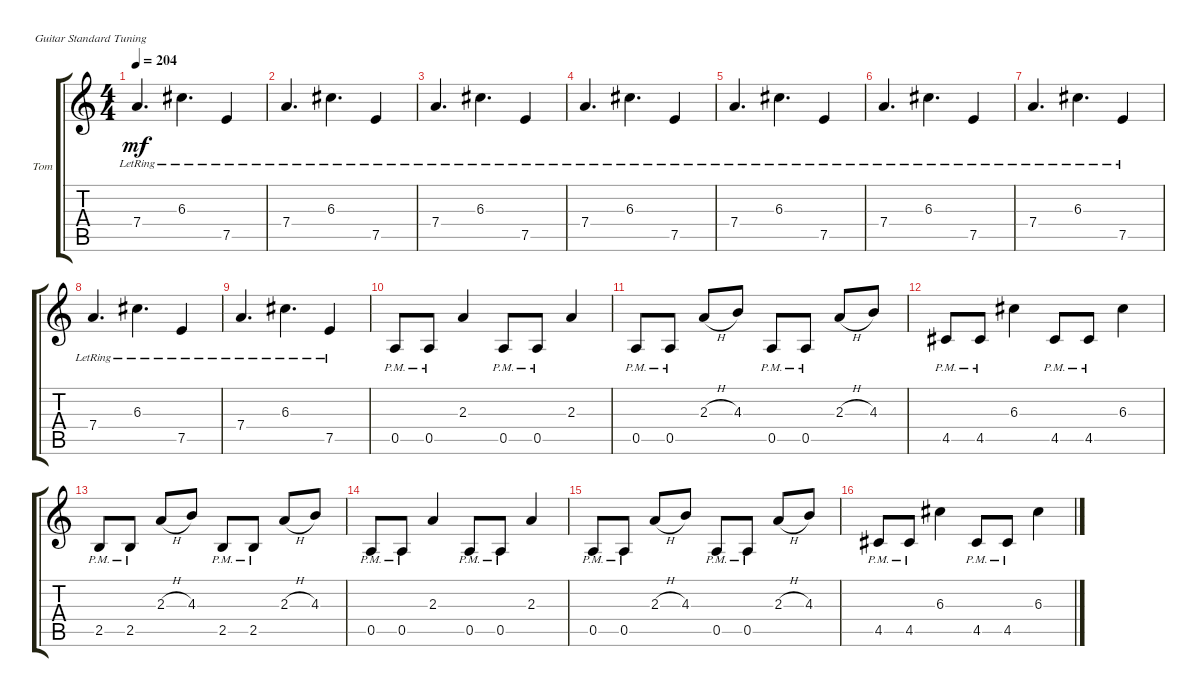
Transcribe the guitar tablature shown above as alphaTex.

\defaultSystemsLayout 4
\bracketExtendMode groupsimilarinstruments
\firstSystemTrackNameOrientation horizontal
\otherSystemsTrackNameOrientation horizontal
\track ("Tom Delonge" "Tom") {instrument distortionguitar}
\staff {score tabs}
\tuning (E4 B3 G3 D3 A2 E2)
\ts (4 4)
\tempo 204
\clef g2
\ks c
7.4{lr}.4{d dy mf} 6.3{lr}.4{d} 7.5{lr}.4 |
7.4{lr}.4{d} 6.3{lr}.4{d} 7.5{lr}.4 |
7.4{lr}.4{d} 6.3{lr}.4{d} 7.5{lr}.4 |
7.4{lr}.4{d} 6.3{lr}.4{d} 7.5{lr}.4 |
7.4{lr}.4{d} 6.3{lr}.4{d} 7.5{lr}.4 |
7.4{lr}.4{d} 6.3{lr}.4{d} 7.5{lr}.4 |
7.4{lr}.4{d} 6.3{lr}.4{d} 7.5{lr}.4 |
7.4{lr}.4{d} 6.3{lr}.4{d} 7.5{lr}.4 |
7.4{lr}.4{d} 6.3{lr}.4{d} 7.5{lr}.4 |
0.5{pm}.8 0.5{pm}.8 2.3.4 0.5{pm}.8 0.5{pm}.8 2.3.4 |
0.5{pm}.8 0.5{pm}.8 2.3{h}.8 4.3.8 0.5{pm}.8 0.5{pm}.8 2.3{h}.8 4.3.8 |
4.5{pm}.8 4.5{pm}.8 6.3.4 4.5{pm}.8 4.5{pm}.8 6.3.4 |
2.5{pm}.8 2.5{pm}.8 2.3{h}.8 4.3.8 2.5{pm}.8 2.5{pm}.8 2.3{h}.8 4.3.8 |
0.5{pm}.8 0.5{pm}.8 2.3.4 0.5{pm}.8 0.5{pm}.8 2.3.4 |
0.5{pm}.8 0.5{pm}.8 2.3{h}.8 4.3.8 0.5{pm}.8 0.5{pm}.8 2.3{h}.8 4.3.8 |
4.5{pm}.8 4.5{pm}.8 6.3.4 4.5{pm}.8 4.5{pm}.8 6.3.4
